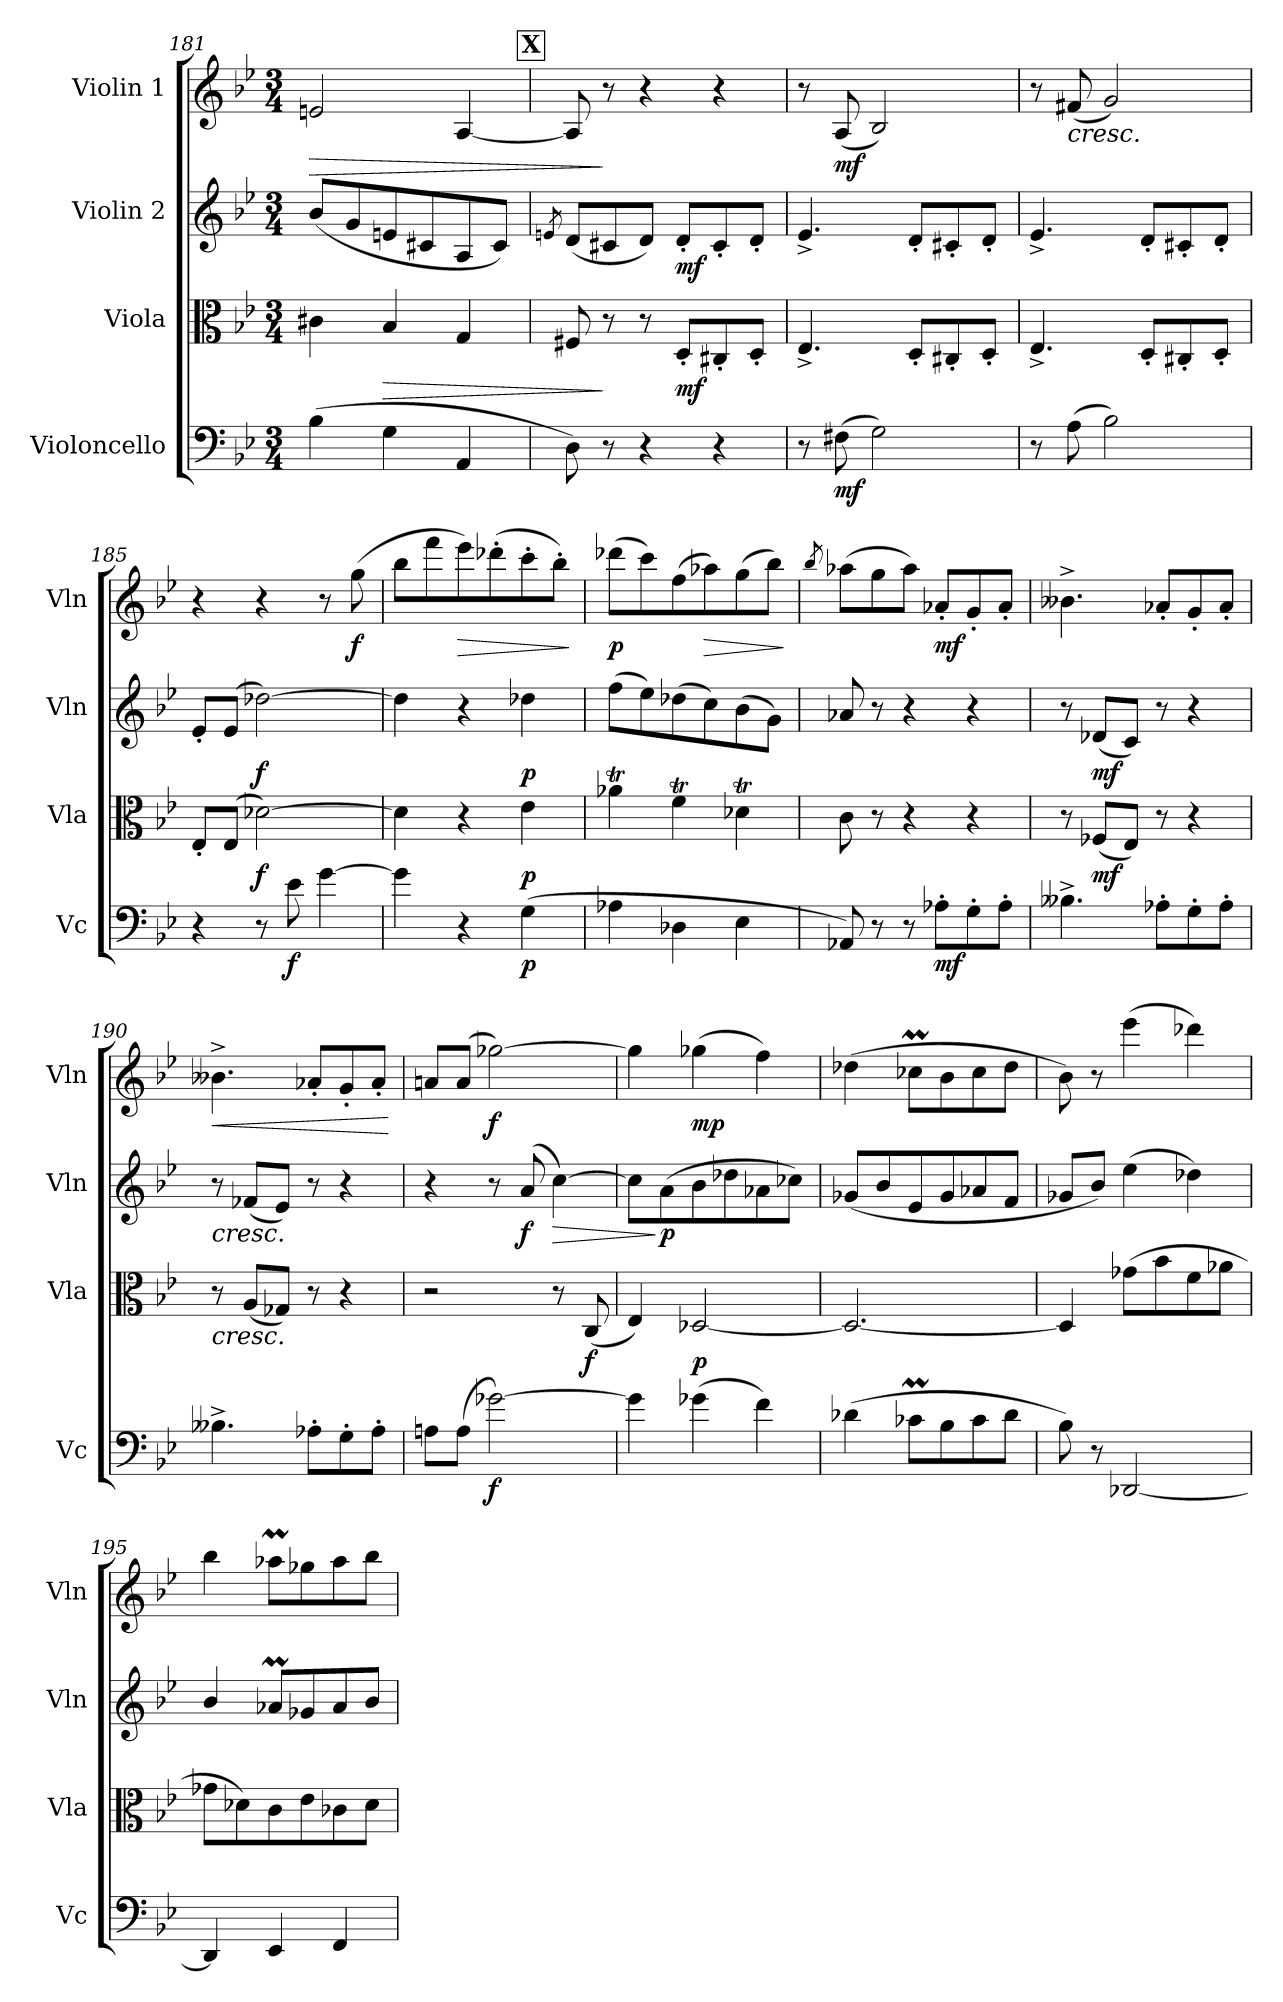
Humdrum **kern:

**kern	**dynam	**kern	**dynam	**kern	**dynam	**kern	**dynam
*part4	*part4	*part3	*part3	*part2	*part2	*part1	*part1
*staff4	*staff4	*staff3	*staff3	*staff2	*staff2	*staff1	*staff1
*I"Violoncello	*	*I"Viola	*	*I"Violin 2	*	*I"Violin 1	*
*I'Vc	*	*I'Vla	*	*I'Vln	*	*I'Vln	*
*clefF4	*	*clefC3	*	*clefG2	*	*clefG2	*
*k[b-e-]	*	*k[b-e-]	*	*k[b-e-]	*	*k[b-e-]	*
*M3/4	*	*M3/4	*	*M3/4	*	*M3/4	*
=181	=181	=181	=181	=181	=181	=181	=181
!	!	!	!	!	!	!	!LO:HP:b
(4B-\	.	4c#X\	.	(8b-/L	.	2en/	>
.	.	.	.	8g/	.	.	.
!	!	!	!LO:HP:b	!	!	!	!
4G\	.	4B-/	>	8en/	.	.	.
.	.	.	.	8c#X/	.	.	.
4AA/	.	4G/	.	8A/	.	[<4A/	.
.	.	.	.	8c#/J)	.	.	.
!!LO:REH:place=s1:a:B:cj:fs=14:t=X
=182	=182	=182	=182	=182	=182	=182	=182
.	.	.	.	8qen/	.	.	.
8D\)	.	8F#X/	.	(8d/L	.	8A/]	.
8r	.	8r	]	8c#X/	.	8r	]
4r	.	8r	.	8d/J)	.	4r	.
!	!	!	!LO:DY:b	!	!LO:DY:b	!	!
.	.	8D'/L	mf	8d'/L	mf	.	.
4r	.	8C#X'/	.	8c#'/	.	4r	.
.	.	8D'/J	.	8d'/J	.	.	.
!!LO:LB:g=z
=183	=183	=183	=183	=183	=183	=183	=183
8r	.	4.E-^/	.	4.e-^/	.	8r	.
!	!LO:DY:b	!	!	!	!	!	!LO:DY:b
(8F#X\	mf	.	.	.	.	(8A/	mf
2G\)	.	.	.	.	.	2B-/)	.
.	.	8D'/L	.	8d'/L	.	.	.
.	.	8C#X'/	.	8c#X'/	.	.	.
.	.	8D'/J	.	8d'/J	.	.	.
!!LO:LB:g=z
=184	=184	=184	=184	=184	=184	=184	=184
8r	.	4.E-^/	.	4.e-^/	.	8r	.
!	!	!	!	!	!	!LO:TX:b:i:t=cresc.	!
(8A\	.	.	.	.	.	(8f#X/	.
2B-\)	.	.	.	.	.	2g/)	.
.	.	8D'/L	.	8d'/L	.	.	.
.	.	8C#X'/	.	8c#X'/	.	.	.
.	.	8D'/J	.	8d'/J	.	.	.
=185	=185	=185	=185	=185	=185	=185	=185
4r	.	8E-'/L	.	8e-'/L	.	4r	.
.	.	(<8E-/J	.	(<8e-/J	.	.	.
!	!	!	!LO:DY:b	!	!LO:DY:b	!	!
8r	.	[>2d-X\)	f	[>2dd-X\)	f	4r	.
!	!LO:DY:b	!	!	!	!	!	!
8e-\	f	.	.	.	.	.	.
[>4g\	.	.	.	.	.	8r	.
!	!	!	!	!	!	!	!LO:DY:b
.	.	.	.	.	.	(8gg\	f
=186	=186	=186	=186	=186	=186	=186	=186
4g\]	.	4d-\]	.	4dd-\]	.	8bb-\L	.
.	.	.	.	.	.	8fff\	.
!	!	!	!	!	!	!	!LO:HP:b
4r	.	4r	.	4r	.	8eee-\)	>
.	.	.	.	.	.	(8ddd-X'\	.
!	!LO:DY:b	!	!LO:DY:b	!	!LO:DY:b	!	!
(4G\	p	4e-\	p	4dd-X\	p	8ccc'\	.
.	.	.	.	.	.	8bb-'\J)	.
.	.	.	.	.	.	.	]
=187	=187	=187	=187	=187	=187	=187	=187
!	!	!	!	!	!	!	!LO:DY:b
4A-X\	.	4a-XT\	.	(8ff\L	.	(8ddd-X\L	p
.	.	.	.	8ee-\)	.	8ccc\)	.
4D-X\	.	4fT\	.	(8dd-X\	.	(8ff\	.
!	!	!	!	!	!	!	!LO:HP:b
.	.	.	.	8cc\)	.	8aa-X\)	>
4E-\	.	4d-XT\	.	(8b-\	.	(8gg\	.
.	.	.	.	8g\J)	.	8bb-\J)	.
.	.	.	.	.	.	.	]
=188	=188	=188	=188	=188	=188	=188	=188
.	.	.	.	.	.	8qbb-/	.
8AA-X/)	.	8c\	.	8a-X/	.	(8aa-X\L	.
8r	.	8r	.	8r	.	8gg\	.
8r	.	4r	.	4r	.	8aa-\J)	.
!	!LO:DY:b	!	!	!	!	!	!LO:DY:b
8A-X'\L	mf	.	.	.	.	8a-X'/L	mf
8G'\	.	4r	.	4r	.	8g'/	.
8A-'\J	.	.	.	.	.	8a-'/J	.
=189	=189	=189	=189	=189	=189	=189	=189
4.B--X^\	.	8r	.	8r	.	4.b--X^\	.
!	!	!	!LO:DY:b	!	!LO:DY:b	!	!
.	.	(8F-X/L	mf	(8d-X/L	mf	.	.
.	.	8E-/J)	.	8c/J)	.	.	.
8A-X'\L	.	8r	.	8r	.	8a-X'/L	.
8G'\	.	4r	.	4r	.	8g'/	.
8A-'\J	.	.	.	.	.	8a-'/J	.
!!LO:LB:g=z
=190	=190	=190	=190	=190	=190	=190	=190
!	!	!	!	!LO:TX:b:i:t=cresc.	!	!	!
!	!	!LO:TX:b:i:t=cresc.	!	!	!	!	!
!	!	!	!	!	!	!	!LO:HP:b
4.B--X^\	.	8r	.	8r	.	4.b--X^\	<
.	.	(8A/L	.	(8f-X/L	.	.	.
.	.	8G-X/J)	.	8e-/J)	.	.	.
8A-X'\L	.	8r	.	8r	.	8a-X'/L	.
8G'\	.	4r	.	4r	.	8g'/	.
8A-'\J	.	.	.	.	.	8a-'/J	.
.	.	.	.	.	.	.	[
!!LO:PB:g=z
=191	=191	=191	=191	=191	=191	=191	=191
8An\L	.	2r	.	4r	.	8an/L	.
(8A\J	.	.	.	.	.	(8a/J	.
!	!LO:DY:b	!	!	!	!	!	!LO:DY:b
[>2g-X\)	f	.	.	8r	.	[>2gg-X\)	f
!	!	!	!	!	!LO:DY:b	!	!
.	.	.	.	(8a/	f	.	.
!	!	!	!	!	!LO:HP:b	!	!
.	.	8r	.	[>4cc\)	>	.	.
!	!	!	!LO:DY:b	!	!	!	!
.	.	(8C/	f	.	.	.	.
=192	=192	=192	=192	=192	=192	=192	=192
4g-\]	.	4E-/)	.	8cc\L]	.	4gg-\]	.
!	!	!	!	!	!LO:DY:n=1:b	!	!
.	.	.	.	(8a\	] p	.	.
!	!	!	!LO:DY:b	!	!	!	!LO:DY:b
(4g-X\	.	[<2D-X/	p	8b-\	.	(4gg-X\	mp
.	.	.	.	8dd-X\	.	.	.
4f\)	.	.	.	8a-X\	.	4ff\)	.
.	.	.	.	8cc-X\J)	.	.	.
=193	=193	=193	=193	=193	=193	=193	=193
(4d-X\	.	2.D-/_	.	(8g-X/L	.	(4dd-X\	.
.	.	.	.	8b-/	.	.	.
8c-XM\L	.	.	.	8e-/	.	8cc-XM\L	.
8B-\	.	.	.	8g-/	.	8b-\	.
8c-\	.	.	.	8a-X/	.	8cc-\	.
8d-\J	.	.	.	8f/J	.	8dd-\J	.
=194	=194	=194	=194	=194	=194	=194	=194
8B-\)	.	4D-/]	.	8g-X/L	.	8b-\)	.
8r	.	.	.	8b-/J)	.	8r	.
[<2DD-X/	.	(8g-X\L	.	(4ee-\	.	(4eee-\	.
.	.	8b-\	.	.	.	.	.
.	.	8f\	.	4dd-X\)	.	4ddd-X\)	.
.	.	8a-X\J	.	.	.	.	.
=195	=195	=195	=195	=195	=195	=195	=195
4DD-/]	.	8g-X\L	.	4b-/	.	4bb-\	.
.	.	8d-X\)	.	.	.	.	.
4EE-/	.	8c\	.	8a-XM/L	.	8aa-XM\L	.
.	.	8e-\	.	8g-X/	.	8gg-X\	.
4FF/	.	8c-X\	.	8a-/	.	8aa-\	.
.	.	8d-\J	.	8b-/J	.	8bb-\J	.
=	=	=	=	=	=	=	=
*-	*-	*-	*-	*-	*-	*-	*-
